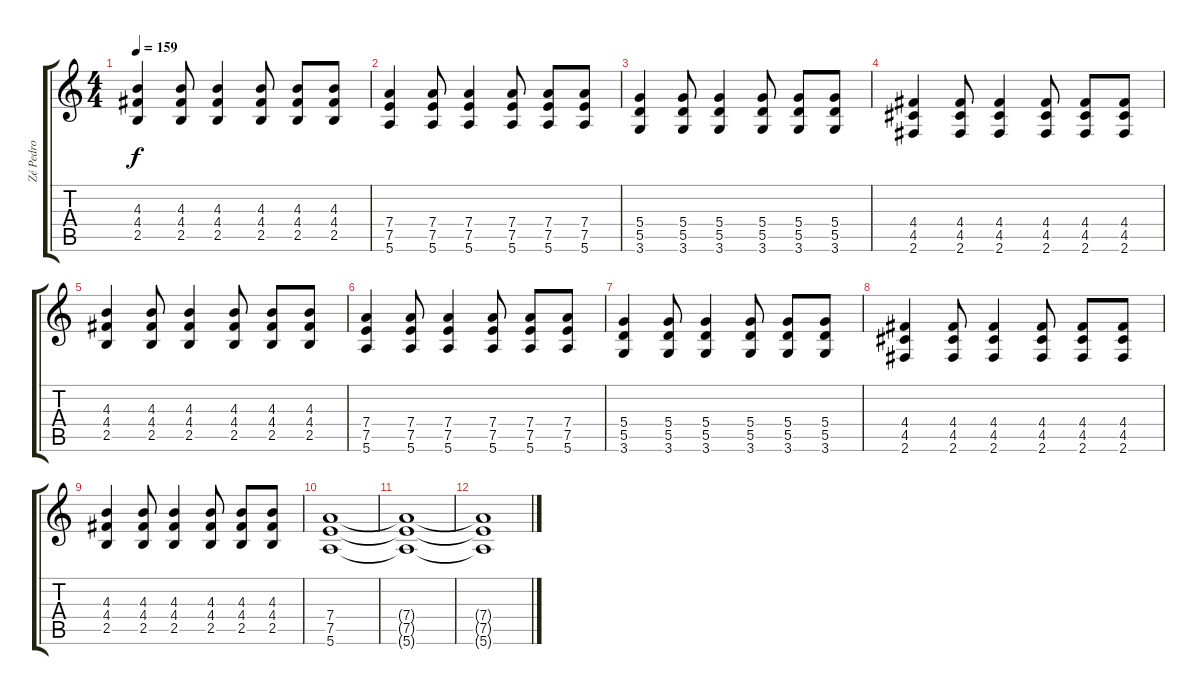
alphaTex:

\track ("Zé Pedro" "Zé Pedro") {instrument overdrivenguitar}
\staff {score tabs}
\tuning (E4 B3 G3 D3 A2 E2) {hide}
\ts (4 4)
\tempo 159
\clef g2
\ks c
(4.3 4.4 2.5).4{dy f} (4.3 4.4 2.5).8 (4.3 4.4 2.5).4 (4.3 4.4 2.5).8 (4.3 4.4 2.5).8 (4.3 4.4 2.5).8 |
(7.4 7.5 5.6).4 (7.4 7.5 5.6).8 (7.4 7.5 5.6).4 (7.4 7.5 5.6).8 (7.4 7.5 5.6).8 (7.4 7.5 5.6).8 |
(5.4 5.5 3.6).4 (5.4 5.5 3.6).8 (5.4 5.5 3.6).4 (5.4 5.5 3.6).8 (5.4 5.5 3.6).8 (5.4 5.5 3.6).8 |
(4.4 4.5 2.6).4 (4.4 4.5 2.6).8 (4.4 4.5 2.6).4 (4.4 4.5 2.6).8 (4.4 4.5 2.6).8 (4.4 4.5 2.6).8 |
(4.3 4.4 2.5).4 (4.3 4.4 2.5).8 (4.3 4.4 2.5).4 (4.3 4.4 2.5).8 (4.3 4.4 2.5).8 (4.3 4.4 2.5).8 |
(7.4 7.5 5.6).4 (7.4 7.5 5.6).8 (7.4 7.5 5.6).4 (7.4 7.5 5.6).8 (7.4 7.5 5.6).8 (7.4 7.5 5.6).8 |
(5.4 5.5 3.6).4 (5.4 5.5 3.6).8 (5.4 5.5 3.6).4 (5.4 5.5 3.6).8 (5.4 5.5 3.6).8 (5.4 5.5 3.6).8 |
(4.4 4.5 2.6).4 (4.4 4.5 2.6).8 (4.4 4.5 2.6).4 (4.4 4.5 2.6).8 (4.4 4.5 2.6).8 (4.4 4.5 2.6).8 |
(4.3 4.4 2.5).4 (4.3 4.4 2.5).8 (4.3 4.4 2.5).4 (4.3 4.4 2.5).8 (4.3 4.4 2.5).8 (4.3 4.4 2.5).8 |
(7.4 7.5 5.6).1 |
(7.4{t} 7.5{t} 5.6{t}).1 |
(7.4{t} 7.5{t} 5.6{t}).1
